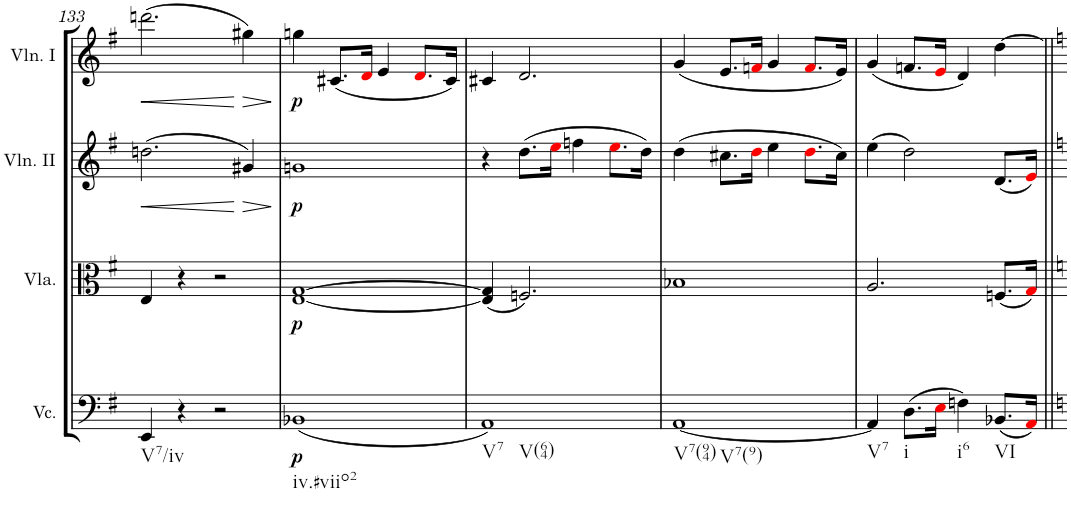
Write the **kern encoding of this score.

**kern	**dynam	**kern	**dynam	**kern	**dynam	**kern	**dynam
*part4	*part4	*part3	*part3	*part2	*part2	*part1	*part1
*staff4	*staff4	*staff3	*staff3	*staff2	*staff2	*staff1	*staff1
*I"Violoncello	*	*I"Viola	*	*I"Violin II	*	*I"Violin I	*
*I'Vc.	*	*I'Vla.	*	*I'Vln. II	*	*I'Vln. I	*
!!LO:PB:g=z
*clefG2	*	*clefC3	*	*clefG2	*	*clefG2	*
*k[f#]	*	*k[f#]	*	*k[f#]	*	*k[f#]	*
*M4/4	*	*M4/4	*	*M4/4	*	*M4/4	*
*met(c)	*	*met(c)	*	*met(c)	*	*met(c)	*
=133	=133	=133	=133	=133	=133	=133	=133
!LO:TX:b:t=V7/iv	!	!	!	!	!	!	!
!	!	!	!	!	!LO:HP:b	!	!LO:HP:b
4EE/	.	4E/	.	(2.ddn\	<	(2.dddn\	<
4r	.	4r	.	.	.	.	.
2r	.	2r	.	.	.	.	.
!	!	!	!	!	!LO:HP:n=1:b	!	!LO:HP:n=1:b
.	.	.	.	4g#X/)	[ >	4gg#X\)	[ >
.	.	.	.	.	]	.	]
=134	=134	=134	=134	=134	=134	=134	=134
!LO:TX:b:t=iv.#viio2	!	!	!	!	!	!	!
!	!LO:DY:b	!	!LO:DY:b	!	!LO:DY:b	!	!LO:DY:b
(1BB-X	p	[1E [1G	p	1gn	p	4ggn\	p
.	.	.	.	.	.	(8.c#X/L	.
.	.	.	.	.	.	16di/Jk	.
.	.	.	.	.	.	4e/	.
.	.	.	.	.	.	8.di/L	.
.	.	.	.	.	.	16c#/Jk)	.
=135	=135	=135	=135	=135	=135	=135	=135
!LO:TX:b:t=V7	!	!	!	!	!	!	!
!LO:TX:b:t=V(64)	!	!	!	!	!	!	!
1AA)	.	(4E/] 4G/]	.	4r	.	4c#X/	.
.	.	2.Fn/)	.	(8.dd\L	.	2.d/	.
.	.	.	.	16eei\Jk	.	.	.
.	.	.	.	4ffn\	.	.	.
.	.	.	.	8.eei\L	.	.	.
.	.	.	.	16dd\Jk)	.	.	.
=136	=136	=136	=136	=136	=136	=136	=136
!LO:TX:b:t=V7(94)	!	!	!	!	!	!	!
!LO:TX:b:t=V7(9)	!	!	!	!	!	!	!
[1AA	.	1B-X	.	(4dd\	.	(4g/	.
.	.	.	.	8.cc#X\L	.	8.e/L	.
.	.	.	.	16ddi\Jk	.	16fni/Jk	.
.	.	.	.	4ee\	.	4g/	.
.	.	.	.	8.ddi\L	.	8.fi/L	.
.	.	.	.	16cc#\Jk)	.	16e/Jk)	.
=137	=137	=137	=137	=137	=137	=137	=137
!LO:TX:b:t=V7	!	!	!	!	!	!	!
4AA/]	.	2.A/	.	(4ee\	.	(4g/	.
!LO:TX:b:t=i	!	!	!	!	!	!	!
(8.D\L	.	.	.	2dd\)	.	8.fn/L	.
16Ei\Jk	.	.	.	.	.	16ei/Jk	.
!LO:TX:b:t=i6	!	!	!	!	!	!	!
4Fn\)	.	.	.	.	.	4d/)	.
!LO:TX:b:t=VI	!	!	!	!	!	!	!
(8.BB-X/L	.	(8.Fn/L	.	(8.d/L	.	[4dd\	.
16AAi/Jk)	.	16Gi/Jk)	.	16ei/Jk)	.	.	.
=||	=||	=||	=||	=||	=||	=||	=||
*-	*-	*-	*-	*-	*-	*-	*-
